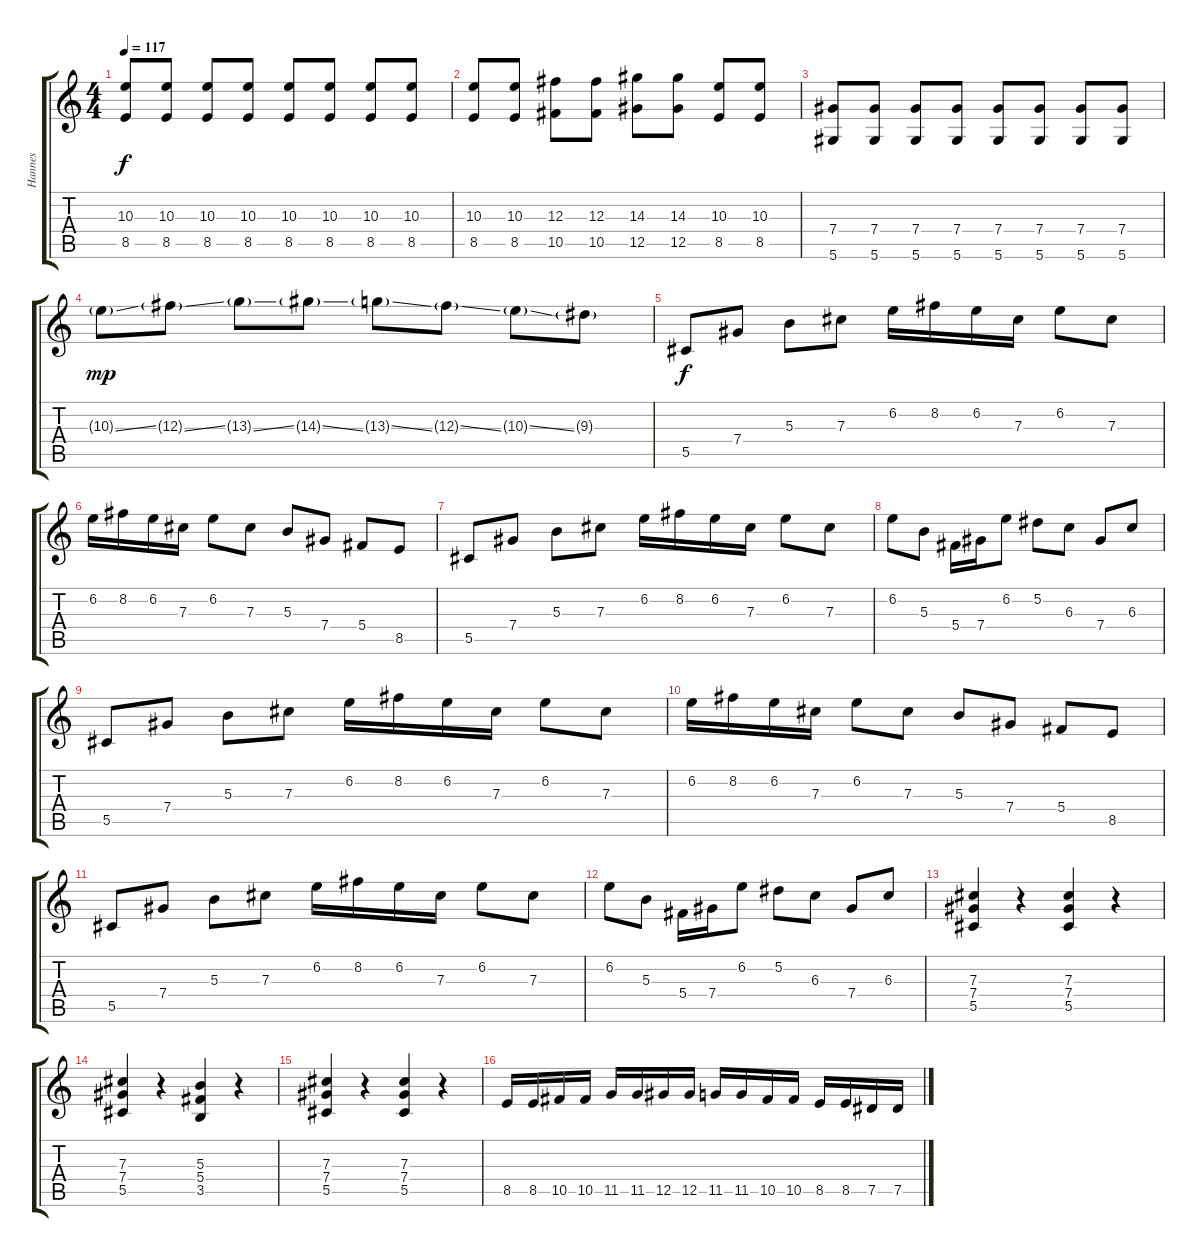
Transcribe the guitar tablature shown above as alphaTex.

\track ("Hannes" "Hannes") {instrument distortionguitar}
\staff {score tabs}
\tuning (Eb4 Bb3 Gb3 Db3 Ab2 Eb2) {hide}
\ts (4 4)
\tempo 117
\clef g2
\ks c
(10.3 8.5).8{dy f} (10.3 8.5).8 (10.3 8.5).8 (10.3 8.5).8 (10.3 8.5).8 (10.3 8.5).8 (10.3 8.5).8 (10.3 8.5).8 |
(10.3 8.5).8 (10.3 8.5).8 (12.3 10.5).8 (12.3 10.5).8 (14.3 12.5).8 (14.3 12.5).8 (10.3 8.5).8 (10.3 8.5).8 |
(7.4 5.6).8 (7.4 5.6).8 (7.4 5.6).8 (7.4 5.6).8 (7.4 5.6).8 (7.4 5.6).8 (7.4 5.6).8 (7.4 5.6).8 |
10.3{ss g}.8{dy mp} 12.3{ss g}.8 13.3{ss g}.8 14.3{ss g}.8 13.3{ss g}.8 12.3{ss g}.8 10.3{ss g}.8 9.3{g}.8 |
5.5.8{dy f} 7.4.8 5.3.8 7.3.8 6.2.16 8.2.16 6.2.16 7.3.16 6.2.8 7.3.8 |
6.2.16 8.2.16 6.2.16 7.3.16 6.2.8 7.3.8 5.3.8 7.4.8 5.4.8 8.5.8 |
5.5.8 7.4.8 5.3.8 7.3.8 6.2.16 8.2.16 6.2.16 7.3.16 6.2.8 7.3.8 |
6.2.8 5.3.8 5.4.16 7.4.16 6.2.8 5.2.8 6.3.8 7.4.8 6.3.8 |
5.5.8 7.4.8 5.3.8 7.3.8 6.2.16 8.2.16 6.2.16 7.3.16 6.2.8 7.3.8 |
6.2.16 8.2.16 6.2.16 7.3.16 6.2.8 7.3.8 5.3.8 7.4.8 5.4.8 8.5.8 |
5.5.8 7.4.8 5.3.8 7.3.8 6.2.16 8.2.16 6.2.16 7.3.16 6.2.8 7.3.8 |
6.2.8 5.3.8 5.4.16 7.4.16 6.2.8 5.2.8 6.3.8 7.4.8 6.3.8 |
(7.3 7.4 5.5).4 r.4 (7.3 7.4 5.5).4 r.4 |
(7.3 7.4 5.5).4 r.4 (5.3 5.4 3.5).4 r.4 |
(7.3 7.4 5.5).4 r.4 (7.3 7.4 5.5).4 r.4 |
8.5.16 8.5.16 10.5.16 10.5.16 11.5.16 11.5.16 12.5.16 12.5.16 11.5.16 11.5.16 10.5.16 10.5.16 8.5.16 8.5.16 7.5.16 7.5.16
